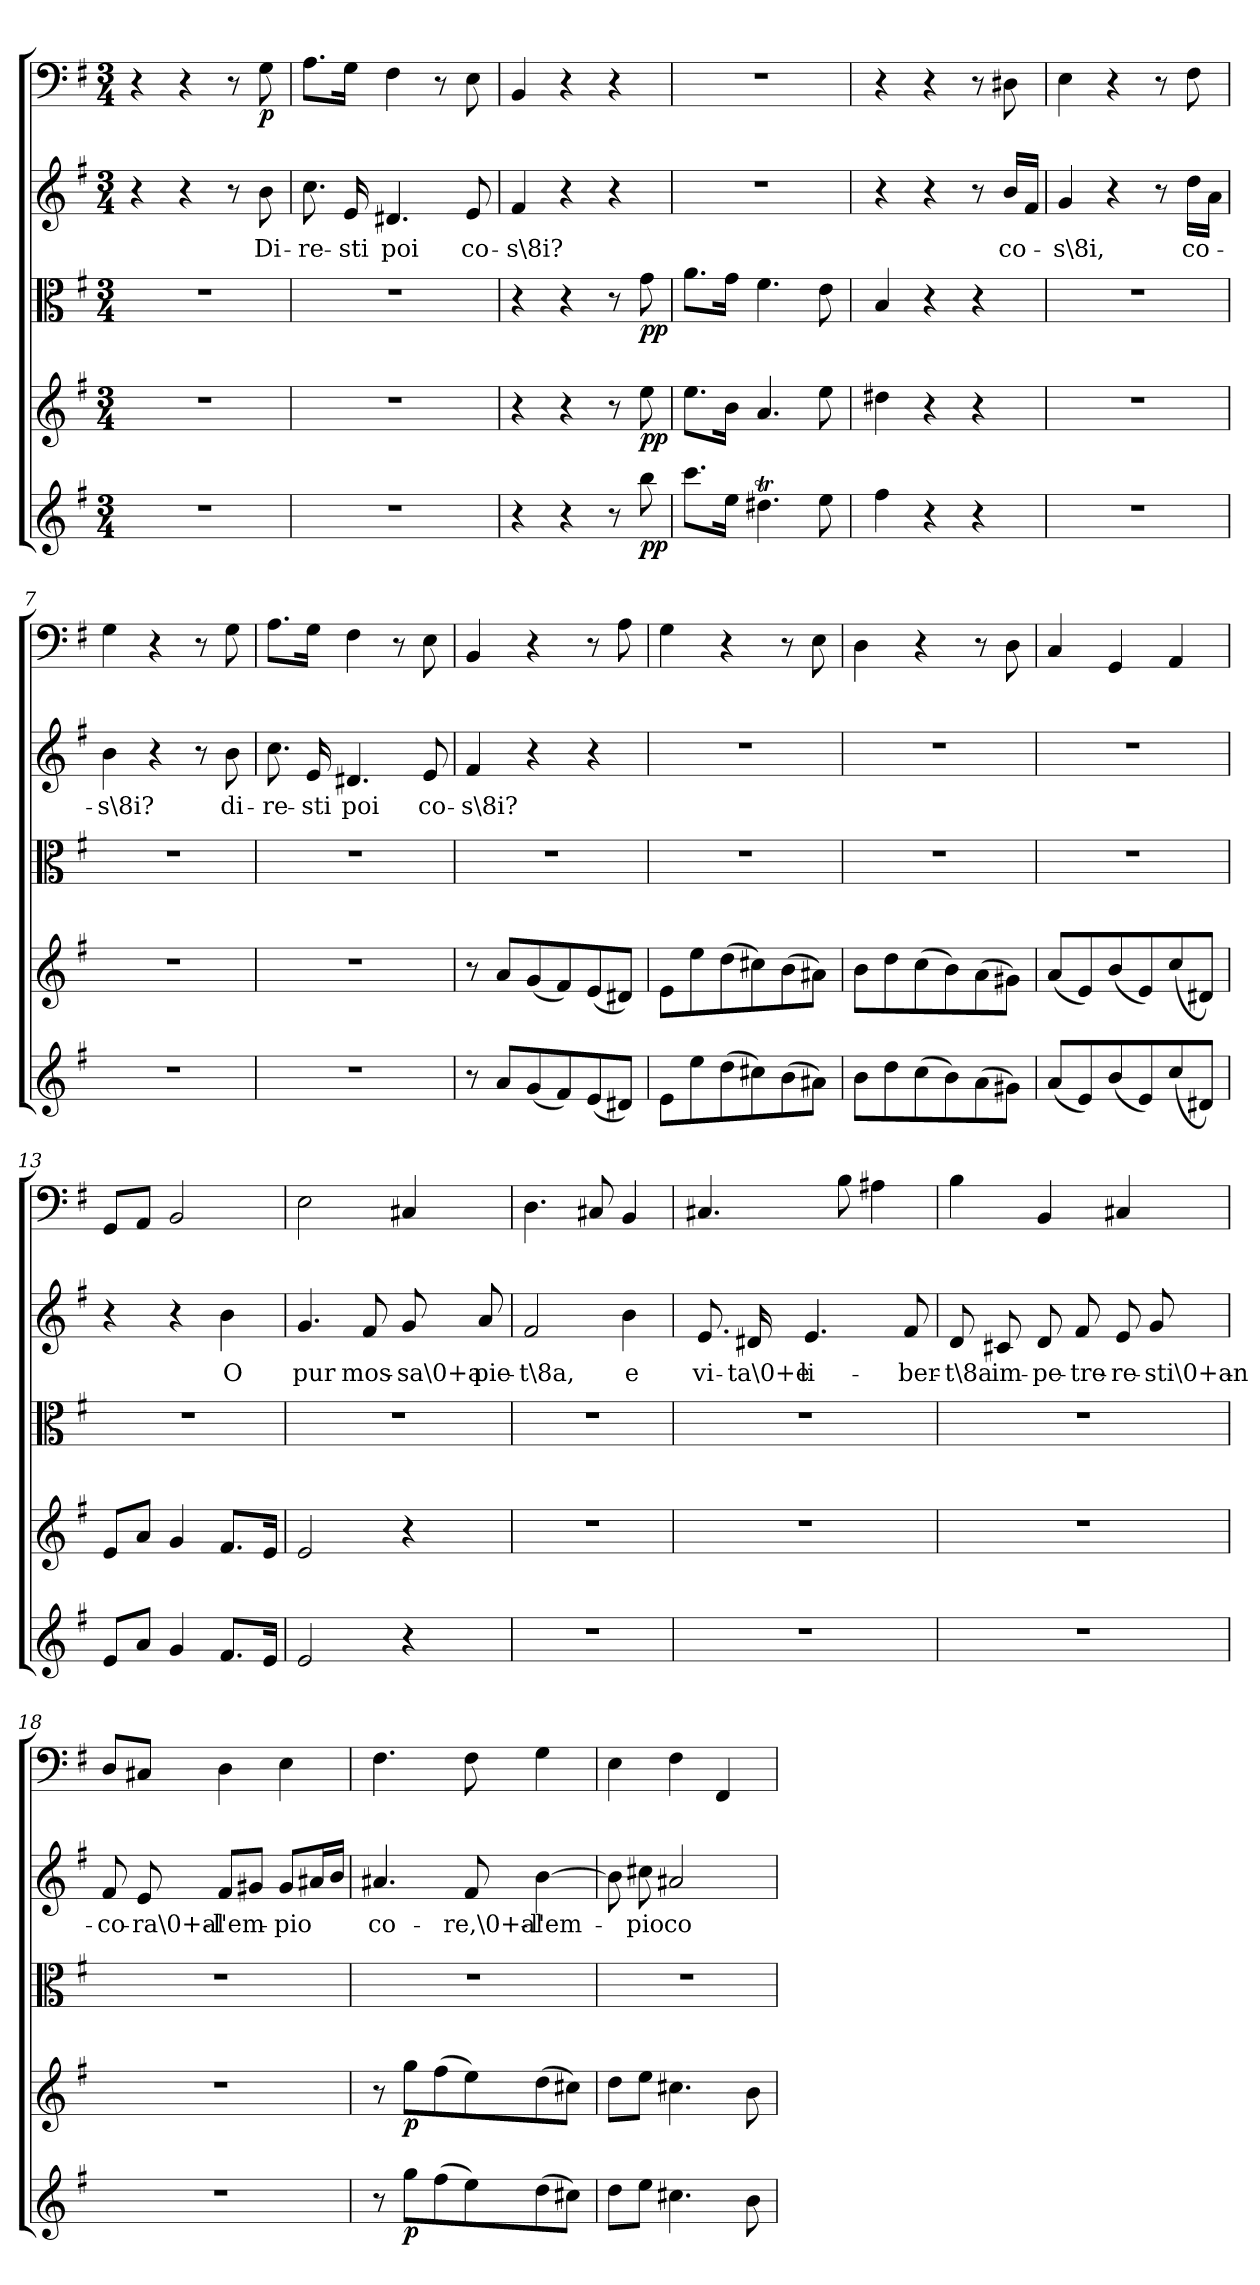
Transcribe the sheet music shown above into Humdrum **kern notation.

**kern	**dynam	**kern	**dynam	**kern	**dynam	**kern	**text	**kern	**dynam
*part5	*part5	*part4	*part4	*part3	*part3	*part2	*part2	*part1	*part1
*staff5	*staff5	*staff4	*staff4	*staff3	*staff3	*staff2	*staff2	*staff1	*staff1
*clefG2	*	*clefG2	*	*clefC3	*	*clefG2	*	*clefF4	*
*k[f#]	*	*k[f#]	*	*k[f#]	*	*k[f#]	*	*k[f#]	*
*e:	*	*e:	*	*e:	*	*e:	*	*e:	*
*M3/4	*	*M3/4	*	*M3/4	*	*M3/4	*	*M3/4	*
=1	=1	=1	=1	=1	=1	=1	=1	=1	=1
2.r	.	2.r	.	2.r	.	4r	.	4r	.
.	.	.	.	.	.	4r	.	4r	.
.	.	.	.	.	.	8r	.	8r	.
.	.	.	.	.	.	8b\	Di-	8G\	p
=2	=2	=2	=2	=2	=2	=2	=2	=2	=2
2.r	.	2.r	.	2.r	.	8.cc\	-re-	8.A\L	.
.	.	.	.	.	.	16e/	-sti	16G\Jk	.
.	.	.	.	.	.	4.d#X/	poi	4F#\	.
.	.	.	.	.	.	.	.	8r	.
.	.	.	.	.	.	8e/	co-	8E\	.
=3	=3	=3	=3	=3	=3	=3	=3	=3	=3
4r	.	4r	.	4r	.	4f#/	-s\8i?	4BB/	.
4r	.	4r	.	4r	.	4r	.	4r	.
8r	.	8r	.	8r	.	4r	.	4r	.
8bb\	pp	8ee\	pp	8g\	pp	.	.	.	.
=4	=4	=4	=4	=4	=4	=4	=4	=4	=4
8.ccc\L	.	8.ee\L	.	8.a\L	.	2.r	.	2.r	.
16ee\Jk	.	16b\Jk	.	16g\Jk	.	.	.	.	.
4.dd#Xt\	.	4.a/	.	4.f#\	.	.	.	.	.
8ee\	.	8ee\	.	8e\	.	.	.	.	.
=5	=5	=5	=5	=5	=5	=5	=5	=5	=5
4ff#\	.	4dd#X\	.	4B/	.	4r	.	4r	.
4r	.	4r	.	4r	.	4r	.	4r	.
4r	.	4r	.	4r	.	8r	.	8r	.
.	.	.	.	.	.	16b/LL	co-	8D#X\	.
.	.	.	.	.	.	16f#/JJ	.	.	.
=6	=6	=6	=6	=6	=6	=6	=6	=6	=6
2.r	.	2.r	.	2.r	.	4g/	-s\8i,	4E\	.
.	.	.	.	.	.	4r	.	4r	.
.	.	.	.	.	.	8r	.	8r	.
.	.	.	.	.	.	16dd\LL	co-	8F#\	.
.	.	.	.	.	.	16a\JJ	.	.	.
=7	=7	=7	=7	=7	=7	=7	=7	=7	=7
2.r	.	2.r	.	2.r	.	4b\	-s\8i?	4G\	.
.	.	.	.	.	.	4r	.	4r	.
.	.	.	.	.	.	8r	.	8r	.
.	.	.	.	.	.	8b\	di-	8G\	.
=8	=8	=8	=8	=8	=8	=8	=8	=8	=8
2.r	.	2.r	.	2.r	.	8.cc\	-re-	8.A\L	.
.	.	.	.	.	.	16e/	-sti	16G\Jk	.
.	.	.	.	.	.	4.d#X/	poi	4F#\	.
.	.	.	.	.	.	.	.	8r	.
.	.	.	.	.	.	8e/	co-	8E\	.
=9	=9	=9	=9	=9	=9	=9	=9	=9	=9
8r	.	8r	.	2.r	.	4f#/	-s\8i?	4BB/	.
8a/L	.	8a/L	.	.	.	.	.	.	.
(8g/	.	(8g/	.	.	.	4r	.	4r	.
8f#/)	.	8f#/)	.	.	.	.	.	.	.
(8e/	.	(8e/	.	.	.	4r	.	8r	.
8d#X/J)	.	8d#X/J)	.	.	.	.	.	8A\	.
=10	=10	=10	=10	=10	=10	=10	=10	=10	=10
8e\L	.	8e\L	.	2.r	.	2.r	.	4G\	.
8ee\	.	8ee\	.	.	.	.	.	.	.
(8dd\	.	(8dd\	.	.	.	.	.	4r	.
8cc#X\)	.	8cc#X\)	.	.	.	.	.	.	.
(8b\	.	(8b\	.	.	.	.	.	8r	.
8a#X\J)	.	8a#X\J)	.	.	.	.	.	8E\	.
=11	=11	=11	=11	=11	=11	=11	=11	=11	=11
8b\L	.	8b\L	.	2.r	.	2.r	.	4D\	.
8dd\	.	8dd\	.	.	.	.	.	.	.
(8cc\	.	(8cc\	.	.	.	.	.	4r	.
8b\)	.	8b\)	.	.	.	.	.	.	.
(8a\	.	(8a\	.	.	.	.	.	8r	.
8g#X\J)	.	8g#X\J)	.	.	.	.	.	8D\	.
=12	=12	=12	=12	=12	=12	=12	=12	=12	=12
(8a/L	.	(8a/L	.	2.r	.	2.r	.	4C/	.
8e/)	.	8e/)	.	.	.	.	.	.	.
(8b/	.	(8b/	.	.	.	.	.	4GG/	.
8e/)	.	8e/)	.	.	.	.	.	.	.
(8cc/	.	(8cc/	.	.	.	.	.	4AA/	.
8d#X/J)	.	8d#X/J)	.	.	.	.	.	.	.
=13	=13	=13	=13	=13	=13	=13	=13	=13	=13
8e/L	.	8e/L	.	2.r	.	4r	.	8GG/L	.
8a/J	.	8a/J	.	.	.	.	.	8AA/J	.
4g/	.	4g/	.	.	.	4r	.	2BB/	.
8.f#/L	.	8.f#/L	.	.	.	4b\	O	.	.
16e/Jk	.	16e/Jk	.	.	.	.	.	.	.
=14	=14	=14	=14	=14	=14	=14	=14	=14	=14
2e/	.	2e/	.	2.r	.	4.g/	pur	2E\	.
.	.	.	.	.	.	8f#/	mos-	.	.
4r	.	4r	.	.	.	8g/	-sa\0+a	4C#X/	.
.	.	.	.	.	.	8a/	pie-	.	.
=15	=15	=15	=15	=15	=15	=15	=15	=15	=15
2.r	.	2.r	.	2.r	.	2f#/	-t\8a,	4.D\	.
.	.	.	.	.	.	.	.	8C#X/	.
.	.	.	.	.	.	4b\	e	4BB/	.
=16	=16	=16	=16	=16	=16	=16	=16	=16	=16
2.r	.	2.r	.	2.r	.	8.e/	vi-	4.C#X/	.
.	.	.	.	.	.	16d#X/	-ta\0+e	.	.
.	.	.	.	.	.	4.e/	li-	.	.
.	.	.	.	.	.	.	.	8B\	.
.	.	.	.	.	.	.	.	4A#X\	.
.	.	.	.	.	.	8f#/	-ber-	.	.
=17	=17	=17	=17	=17	=17	=17	=17	=17	=17
2.r	.	2.r	.	2.r	.	8d/	-t\8a	4B\	.
.	.	.	.	.	.	8c#X/	im-	.	.
.	.	.	.	.	.	8d/	-pe-	4BB/	.
.	.	.	.	.	.	8f#/	-tre-	.	.
.	.	.	.	.	.	8e/	-re-	4C#X/	.
.	.	.	.	.	.	8g/	-sti\0+an-	.	.
=18	=18	=18	=18	=18	=18	=18	=18	=18	=18
2.r	.	2.r	.	2.r	.	8f#/	-co-	8D/L	.
.	.	.	.	.	.	8e/	-ra\0+al-	8C#X/J	.
.	.	.	.	.	.	8f#/L	-l'em-	4D\	.
.	.	.	.	.	.	8g#X/J	.	.	.
.	.	.	.	.	.	8g#/L	-pio	4E\	.
.	.	.	.	.	.	16a#X/L	.	.	.
.	.	.	.	.	.	16b/JJ	.	.	.
=19	=19	=19	=19	=19	=19	=19	=19	=19	=19
8r	.	8r	.	2.r	.	4.a#X/	co-	4.F#\	.
8gg\L	p	8gg\L	p	.	.	.	.	.	.
(8ff#\	.	(8ff#\	.	.	.	.	.	.	.
8ee\)	.	8ee\)	.	.	.	8f#/	-re,\0+al-	8F#\	.
(8dd\	.	(8dd\	.	.	.	[4b\	-l'em-	4G\	.
8cc#X\J)	.	8cc#X\J)	.	.	.	.	.	.	.
=20	=20	=20	=20	=20	=20	=20	=20	=20	=20
8dd\L	.	8dd\L	.	2.r	.	8b\]	.	4E\	.
8ee\J	.	8ee\J	.	.	.	8cc#X\	-pio	.	.
4.cc#X\	.	4.cc#X\	.	.	.	2a#X/	co-	4F#\	.
.	.	.	.	.	.	.	.	4FF#/	.
8b\	.	8b\	.	.	.	.	.	.	.
=	=	=	=	=	=	=	=	=	=
*-	*-	*-	*-	*-	*-	*-	*-	*-	*-
